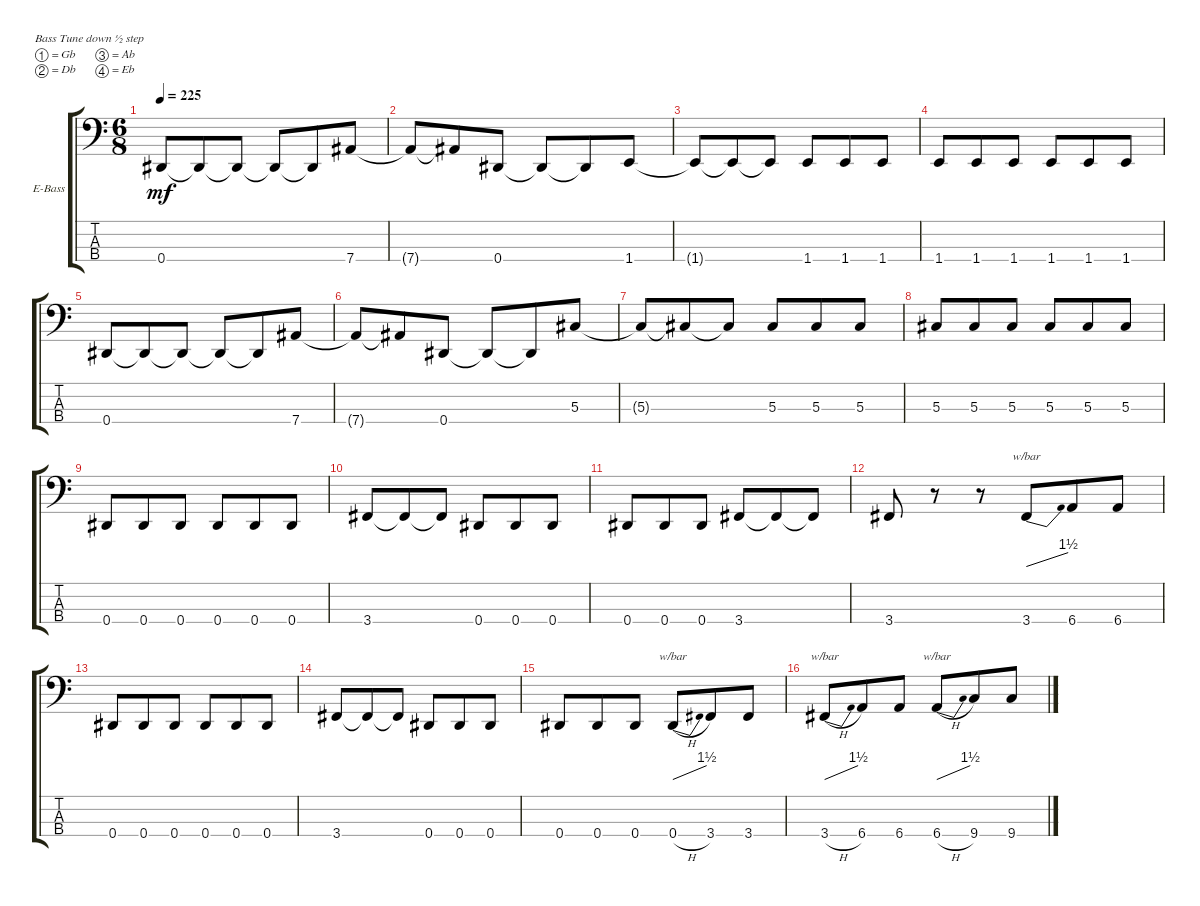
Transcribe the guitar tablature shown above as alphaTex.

\bracketExtendMode groupsimilarinstruments
\firstSystemTrackNameOrientation horizontal
\otherSystemsTrackNameOrientation horizontal
\track ("Electric Bass" "E-Bass") {instrument electricbassfinger}
\staff {score tabs}
\tuning (Gb2 Db2 Ab1 Eb1)
\ts (6 8)
\tempo 225
\clef f4
\ks c
0.4.8{dy mf} 0.4{t}.8 0.4{t}.8 0.4{t}.8 0.4{t}.8 7.4.8 |
7.4{t}.8 7.4{t}.8 0.4.8 0.4{t}.8 0.4{t}.8 1.4.8 |
1.4{t}.8 1.4{t}.8 1.4{t}.8 1.4.8 1.4.8 1.4.8 |
1.4.8 1.4.8 1.4.8 1.4.8 1.4.8 1.4.8 |
0.4.8 0.4{t}.8 0.4{t}.8 0.4{t}.8 0.4{t}.8 7.4.8 |
7.4{t}.8 7.4{t}.8 0.4.8 0.4{t}.8 0.4{t}.8 5.3.8 |
5.3{t}.8 5.3{t}.8 5.3{t}.8 5.3.8 5.3.8 5.3.8 |
5.3.8 5.3.8 5.3.8 5.3.8 5.3.8 5.3.8 |
0.4.8 0.4.8 0.4.8 0.4.8 0.4.8 0.4.8 |
3.4.8 3.4{t}.8 3.4{t}.8 0.4.8 0.4.8 0.4.8 |
0.4.8 0.4.8 0.4.8 3.4.8 3.4{t}.8 3.4{t}.8 |
3.4.8 r.8 r.8 3.4.8{tbe (dive default 47.4 0 58.8 6)} 6.4.8 6.4.8 |
0.4.8 0.4.8 0.4.8 0.4.8 0.4.8 0.4.8 |
3.4.8 3.4{t}.8 3.4{t}.8 0.4.8 0.4.8 0.4.8 |
0.4.8 0.4.8 0.4.8 0.4{h}.8{tbe (dive default 54 0 60 6)} 3.4.8 3.4.8 |
3.4{h}.8{tbe (dive default 43.8 0 58.8 6)} 6.4.8 6.4.8 6.4{h}.8{tbe (dive default 46.199999999999996 0 60 6)} 9.4.8 9.4.8
